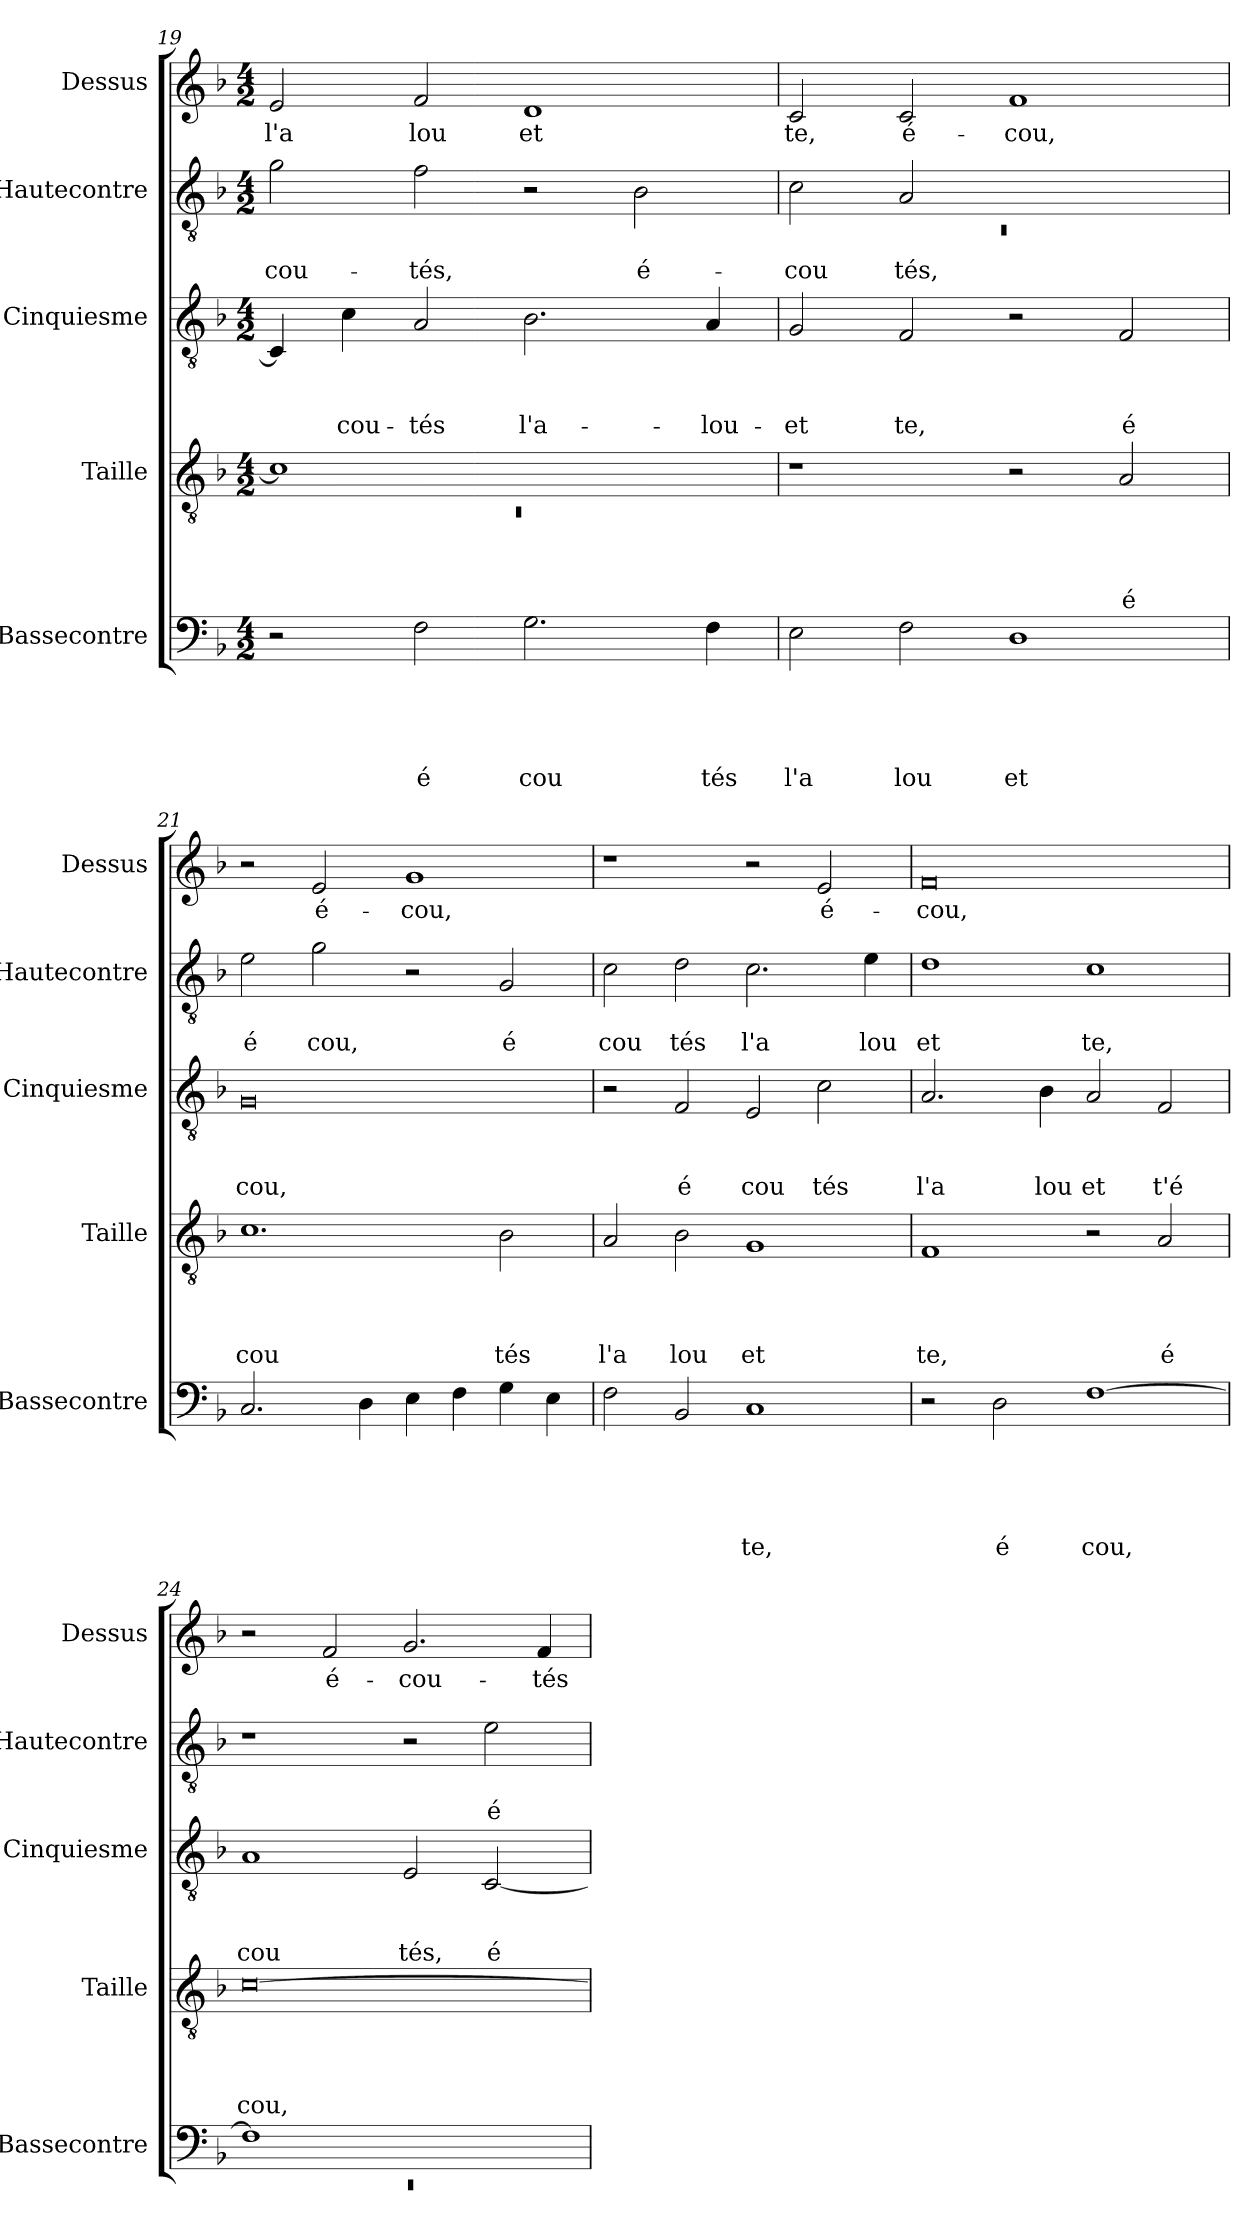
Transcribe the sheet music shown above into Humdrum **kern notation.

**kern	**text	**text	**text	**text	**text	**kern	**text	**text	**text	**text	**kern	**text	**text	**text	**kern	**text	**text	**kern	**text
*part5	*part5	*part5	*part5	*part5	*part5	*part4	*part4	*part4	*part4	*part4	*part3	*part3	*part3	*part3	*part2	*part2	*part2	*part1	*part1
*staff5	*staff5	*staff5	*staff5	*staff5	*staff5	*staff4	*staff4	*staff4	*staff4	*staff4	*staff3	*staff3	*staff3	*staff3	*staff2	*staff2	*staff2	*staff1	*staff1
*I"Bassecontre	*	*	*	*	*	*I"Taille	*	*	*	*	*I"Cinquiesme	*	*	*	*I"Hautecontre	*	*	*I"Dessus	*
*I'Bassecontre	*	*	*	*	*	*I'Taille	*	*	*	*	*I'Cinquiesme	*	*	*	*I'Hautecontre	*	*	*I'Dessus	*
*clefF4	*	*	*	*	*	*clefGv2	*	*	*	*	*clefGv2	*	*	*	*clefGv2	*	*	*clefG2	*
*k[b-]	*	*	*	*	*	*k[b-]	*	*	*	*	*k[b-]	*	*	*	*k[b-]	*	*	*k[b-]	*
*F:	*	*	*	*	*	*F:	*	*	*	*	*F:	*	*	*	*F:	*	*	*F:	*
*M4/2	*	*	*	*	*	*M4/2	*	*	*	*	*M4/2	*	*	*	*M4/2	*	*	*M4/2	*
=19	=19	=19	=19	=19	=19	=19	=19	=19	=19	=19	=19	=19	=19	=19	=19	=19	=19	=19	=19
*	*	*	*	*	*	*^	*	*	*	*	*	*	*	*	*	*	*	*	*
!	!	!	!	!	!	!	!LO:N:vis=1	!	!	!	!	!	!	!	!	!	!	!LO:LY:b	!	!LO:LY:b
2r	.	.	.	.	.	1c]	0rC	.	.	.	.	4C/]	.	.	.	2g\	.	-cou-	2e/	l'a
!	!	!	!	!	!	!	!	!	!	!	!	!	!	!	!LO:LY:b	!	!	!	!	!
.	.	.	.	.	.	.	.	.	.	.	.	4c\	.	.	-cou-	.	.	.	.	.
!	!	!	!	!	!LO:LY:b	!	!	!	!	!	!	!	!	!	!LO:LY:b	!	!	!LO:LY:b	!	!LO:LY:b
2F\	.	.	.	.	é	.	.	.	.	.	.	2A/	.	.	-tés	2f\	.	-tés,	2f/	lou
!	!	!	!	!	!LO:LY:b	!	!	!	!	!	!	!	!	!	!LO:LY:b	!	!	!	!	!LO:LY:b
2.G\	.	.	.	.	cou	1ryy	.	.	.	.	.	2.B-\	.	.	l'a-	2r	.	.	1d	et
!	!	!	!	!	!	!	!	!	!	!	!	!	!	!	!	!	!	!LO:LY:b	!	!
.	.	.	.	.	.	.	.	.	.	.	.	.	.	.	.	2B-\	.	é-	.	.
!	!	!	!	!	!LO:LY:b	!	!	!	!	!	!	!	!	!	!LO:LY:b	!	!	!	!	!
4F\	.	.	.	.	tés	.	.	.	.	.	.	4A/	.	.	-lou-	.	.	.	.	.
*	*	*	*	*	*	*v	*v	*	*	*	*	*	*	*	*	*	*	*	*	*
!!LO:PB:g=z
=20	=20	=20	=20	=20	=20	=20	=20	=20	=20	=20	=20	=20	=20	=20	=20	=20	=20	=20	=20
*	*	*	*	*	*	*	*	*	*	*	*	*	*	*	*^	*	*	*	*
!	!	!	!	!	!LO:LY:b	!	!	!	!	!	!	!	!	!LO:LY:b	!	!LO:N:vis=1	!	!LO:LY:b	!	!LO:LY:b
2E\	.	.	.	.	l'a	1r	.	.	.	.	2G/	.	.	-et	2c\	0rC	.	-cou	2c/	te,
!	!	!	!	!	!LO:LY:b	!	!	!	!	!	!	!	!	!LO:LY:b	!	!	!	!LO:LY:b	!	!LO:LY:b
2F\	.	.	.	.	lou	.	.	.	.	.	2F/	.	.	te,	2A/	.	.	tés,	2c/	é-
!	!	!	!	!	!LO:LY:b	!	!	!	!	!	!	!	!	!	!	!	!	!	!	!LO:LY:b
1D	.	.	.	.	et	2r	.	.	.	.	2r	.	.	.	1ryy	.	.	.	1f	-cou,
!	!	!	!	!	!	!	!	!	!	!LO:LY:b	!	!	!	!LO:LY:b	!	!	!	!	!	!
.	.	.	.	.	.	2A/	.	.	.	é	2F/	.	.	é	.	.	.	.	.	.
*	*	*	*	*	*	*	*	*	*	*	*	*	*	*	*v	*v	*	*	*	*
=21	=21	=21	=21	=21	=21	=21	=21	=21	=21	=21	=21	=21	=21	=21	=21	=21	=21	=21	=21
!	!	!	!	!	!	!	!	!	!	!LO:LY:b	!	!	!	!LO:LY:b	!	!	!LO:LY:b	!	!
2.C/	.	.	.	.	.	1.c	.	.	.	cou	0G	.	.	cou,	2e\	.	é	2r	.
!	!	!	!	!	!	!	!	!	!	!	!	!	!	!	!	!	!LO:LY:b	!	!LO:LY:b
.	.	.	.	.	.	.	.	.	.	.	.	.	.	.	2g\	.	cou,	2e/	é-
4D\	.	.	.	.	.	.	.	.	.	.	.	.	.	.	.	.	.	.	.
!	!	!	!	!	!	!	!	!	!	!	!	!	!	!	!	!	!	!	!LO:LY:b
4E\	.	.	.	.	.	.	.	.	.	.	.	.	.	.	2r	.	.	1g	-cou,
4F\	.	.	.	.	.	.	.	.	.	.	.	.	.	.	.	.	.	.	.
!	!	!	!	!	!	!	!	!	!	!LO:LY:b	!	!	!	!	!	!	!LO:LY:b	!	!
4G\	.	.	.	.	.	2B-\	.	.	.	tés	.	.	.	.	2G/	.	é	.	.
4E\	.	.	.	.	.	.	.	.	.	.	.	.	.	.	.	.	.	.	.
=22	=22	=22	=22	=22	=22	=22	=22	=22	=22	=22	=22	=22	=22	=22	=22	=22	=22	=22	=22
!	!	!	!	!	!	!	!	!	!	!LO:LY:b	!	!	!	!	!	!	!LO:LY:b	!	!
2F\	.	.	.	.	.	2A/	.	.	.	l'a	2r	.	.	.	2c\	.	cou	1r	.
!	!	!	!	!	!	!	!	!	!	!LO:LY:b	!	!	!	!LO:LY:b	!	!	!LO:LY:b	!	!
2BB-/	.	.	.	.	.	2B-\	.	.	.	lou	2F/	.	.	é	2d\	.	tés	.	.
!	!	!	!	!	!LO:LY:b	!	!	!	!	!LO:LY:b	!	!	!	!LO:LY:b	!	!	!LO:LY:b	!	!
1C	.	.	.	.	te,	1G	.	.	.	et	2E/	.	.	cou	2.c\	.	l'a	2r	.
!	!	!	!	!	!	!	!	!	!	!	!	!	!	!LO:LY:b	!	!	!	!	!LO:LY:b
.	.	.	.	.	.	.	.	.	.	.	2c\	.	.	tés	.	.	.	2e/	é-
!	!	!	!	!	!	!	!	!	!	!	!	!	!	!	!	!	!LO:LY:b	!	!
.	.	.	.	.	.	.	.	.	.	.	.	.	.	.	4e\	.	lou	.	.
=23	=23	=23	=23	=23	=23	=23	=23	=23	=23	=23	=23	=23	=23	=23	=23	=23	=23	=23	=23
!	!	!	!	!	!	!	!	!	!	!LO:LY:b	!	!	!	!LO:LY:b	!	!	!LO:LY:b	!	!LO:LY:b
2r	.	.	.	.	.	1F	.	.	.	te,	2.A/	.	.	l'a	1d	.	et	0f	-cou,
!	!	!	!	!	!LO:LY:b	!	!	!	!	!	!	!	!	!	!	!	!	!	!
2D\	.	.	.	.	é	.	.	.	.	.	.	.	.	.	.	.	.	.	.
!	!	!	!	!	!	!	!	!	!	!	!	!	!	!LO:LY:b	!	!	!	!	!
.	.	.	.	.	.	.	.	.	.	.	4B-\	.	.	lou	.	.	.	.	.
!	!	!	!	!	!LO:LY:b	!	!	!	!	!	!	!	!	!LO:LY:b	!	!	!LO:LY:b	!	!
[>1F	.	.	.	.	cou,	2r	.	.	.	.	2A/	.	.	et	1c	.	te,	.	.
!	!	!	!	!	!	!	!	!	!	!LO:LY:b	!	!	!	!LO:LY:b	!	!	!	!	!
.	.	.	.	.	.	2A/	.	.	.	é	2F/	.	.	t'é	.	.	.	.	.
=24	=24	=24	=24	=24	=24	=24	=24	=24	=24	=24	=24	=24	=24	=24	=24	=24	=24	=24	=24
*^	*	*	*	*	*	*	*	*	*	*	*	*	*	*	*	*	*	*	*
!	!LO:N:vis=1	!	!	!	!	!	!	!	!	!	!LO:LY:b	!	!	!	!LO:LY:b	!	!	!	!	!
1F]	0rEE	.	.	.	.	.	[>0c	.	.	.	cou,	1A	.	.	cou	1r	.	.	2r	.
!	!	!	!	!	!	!	!	!	!	!	!	!	!	!	!	!	!	!	!	!LO:LY:b
.	.	.	.	.	.	.	.	.	.	.	.	.	.	.	.	.	.	.	2f/	é-
!	!	!	!	!	!	!	!	!	!	!	!	!	!	!	!LO:LY:b	!	!	!	!	!LO:LY:b
1ryy	.	.	.	.	.	.	.	.	.	.	.	2E/	.	.	tés,	2r	.	.	2.g/	-cou-
!	!	!	!	!	!	!	!	!	!	!	!	!	!	!	!LO:LY:b	!	!	!LO:LY:b	!	!
.	.	.	.	.	.	.	.	.	.	.	.	[<2C/	.	.	é	2e\	.	é	.	.
!	!	!	!	!	!	!	!	!	!	!	!	!	!	!	!	!	!	!	!	!LO:LY:b
.	.	.	.	.	.	.	.	.	.	.	.	.	.	.	.	.	.	.	4f/	-tés
*v	*v	*	*	*	*	*	*	*	*	*	*	*	*	*	*	*	*	*	*	*
=	=	=	=	=	=	=	=	=	=	=	=	=	=	=	=	=	=	=	=
*-	*-	*-	*-	*-	*-	*-	*-	*-	*-	*-	*-	*-	*-	*-	*-	*-	*-	*-	*-
